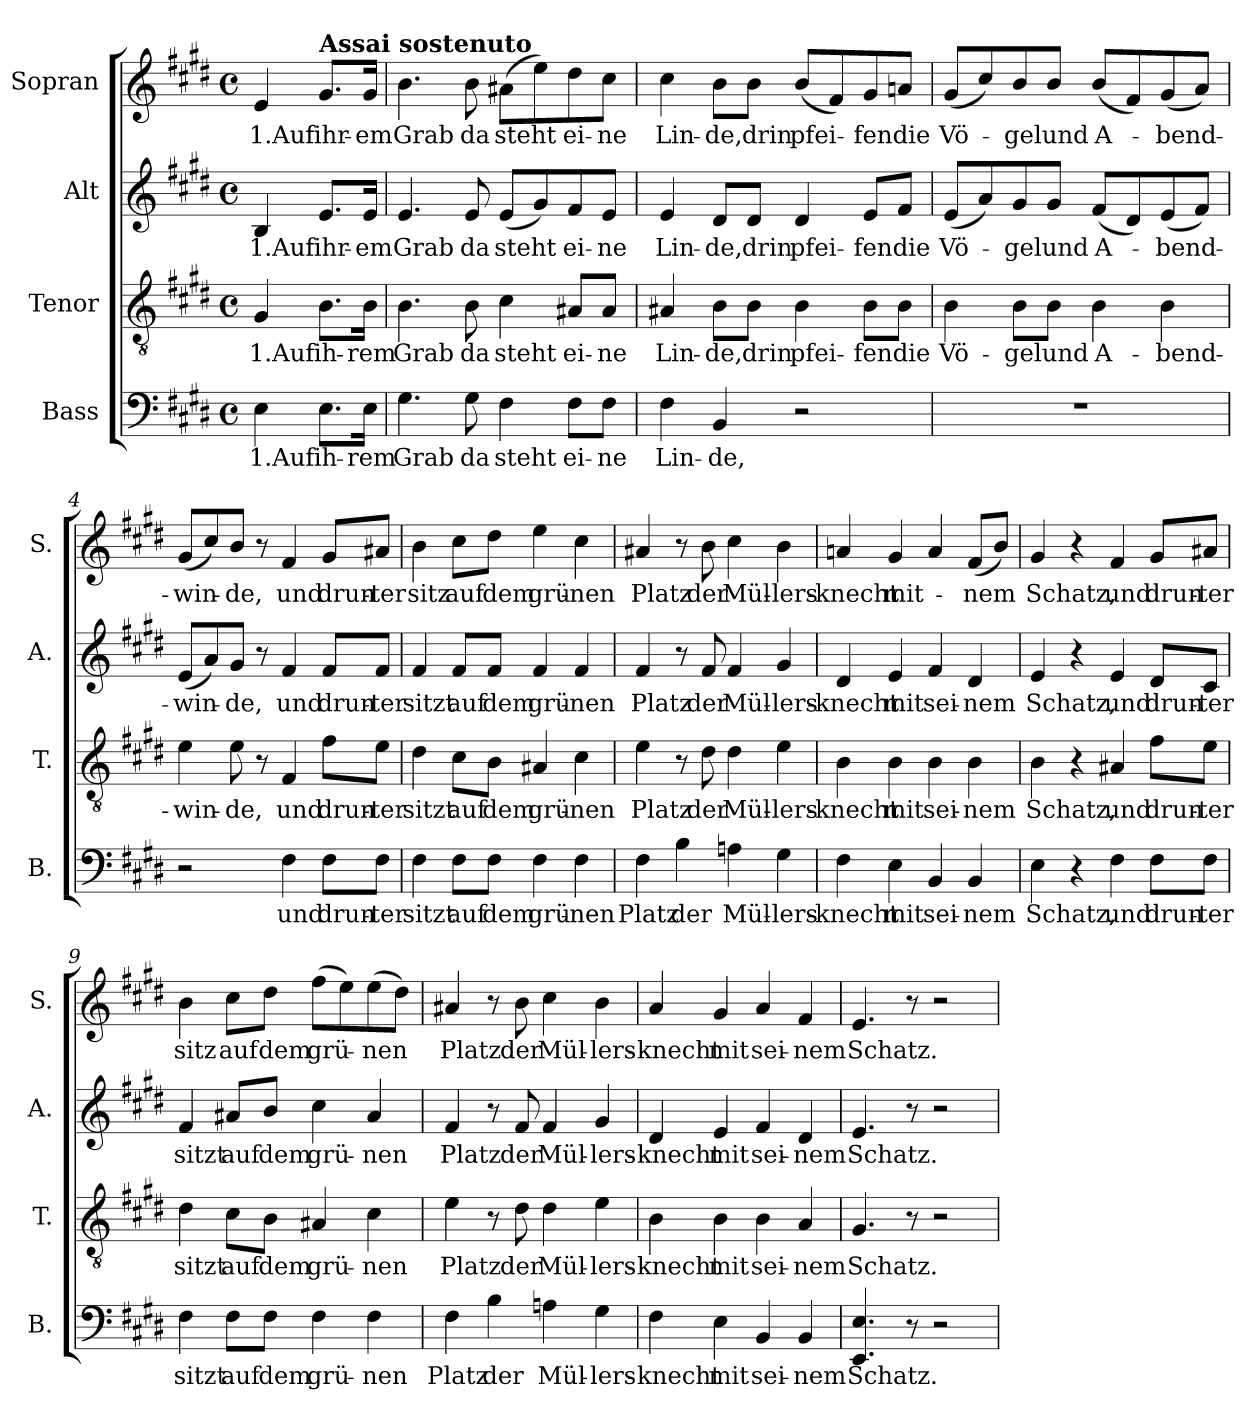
**kern	**text	**kern	**text	**kern	**text	**kern	**text
*part4	*part4	*part3	*part3	*part2	*part2	*part1	*part1
*staff4	*staff4	*staff3	*staff3	*staff2	*staff2	*staff1	*staff1
*I"Bass	*	*I"Tenor	*	*I"Alt	*	*I"Sopran	*
*I'B.	*	*I'T.	*	*I'A.	*	*I'S.	*
*clefF4	*	*clefGv2	*	*clefG2	*	*clefG2	*
*k[f#c#g#d#]	*	*k[f#c#g#d#]	*	*k[f#c#g#d#]	*	*k[f#c#g#d#]	*
*M4/4	*	*M4/4	*	*M4/4	*	*M4/4	*
*met(c)	*	*met(c)	*	*met(c)	*	*met(c)	*
*MM90	*	*MM90	*	*MM90	*	*MM90	*
=	=	=	=	=	=	=	=
!	!LO:LY:b	!	!LO:LY:b	!	!LO:LY:b	!	!LO:LY:b
4E\	1.Auf	4G#/	1.Auf	4B/	1.Auf	4e/	1.Auf
!	!	!	!	!	!	!LO:TX:a:B:t=Assai sostenuto	!
!	!LO:LY:b	!	!LO:LY:b	!	!LO:LY:b	!	!LO:LY:b
8.E\L	ih-	8.B\L	ih-	8.e/L	ihr-	8.g#/L	ihr-
!	!LO:LY:b	!	!LO:LY:b	!	!LO:LY:b	!	!LO:LY:b
16E\Jk	-rem	16B\Jk	-rem	16e/Jk	-em	16g#/Jk	-em
=1	=1	=1	=1	=1	=1	=1	=1
!	!LO:LY:b	!	!LO:LY:b	!	!LO:LY:b	!	!LO:LY:b
4.G#\	Grab	4.B\	Grab	4.e/	Grab	4.b\	Grab
!	!LO:LY:b	!	!LO:LY:b	!	!LO:LY:b	!	!LO:LY:b
8G#\	da	8B\	da	8e/	da	8b\	da
!	!LO:LY:b	!	!LO:LY:b	!	!LO:LY:b	!	!LO:LY:b
4F#\	steht	4c#\	steht	(<8e/L	steht	(>8a#X\L	steht
.	.	.	.	8g#/)	.	8ee\)	.
!	!LO:LY:b	!	!LO:LY:b	!	!LO:LY:b	!	!LO:LY:b
8F#\L	ei-	8A#X/L	ei-	8f#/	ei-	8dd#\	ei-
!	!LO:LY:b	!	!LO:LY:b	!	!LO:LY:b	!	!LO:LY:b
8F#\J	-ne	8A#/J	-ne	8e/J	-ne	8cc#\J	-ne
=2	=2	=2	=2	=2	=2	=2	=2
!	!LO:LY:b	!	!LO:LY:b	!	!LO:LY:b	!	!LO:LY:b
4F#\	Lin-	4A#X/	Lin-	4e/	Lin-	4cc#\	Lin-
!	!LO:LY:b	!	!LO:LY:b	!	!LO:LY:b	!	!LO:LY:b
4BB/	-de,	8B\L	-de,	8d#/L	-de,	8b\L	-de,
!	!	!	!LO:LY:b	!	!LO:LY:b	!	!LO:LY:b
.	.	8B\J	drin	8d#/J	drin	8b\J	drin
!	!	!	!LO:LY:b	!	!LO:LY:b	!	!LO:LY:b
2r	.	4B\	pfei-	4d#/	pfei-	(<8b/L	pfei-
.	.	.	.	.	.	8f#/)	.
!	!	!	!LO:LY:b	!	!LO:LY:b	!	!LO:LY:b
.	.	8B\L	-fen	8e/L	-fen	8g#/	-fen
!	!	!	!LO:LY:b	!	!LO:LY:b	!	!LO:LY:b
.	.	8B\J	die	8f#/J	die	8an/J	die
=3	=3	=3	=3	=3	=3	=3	=3
!	!	!	!LO:LY:b	!	!LO:LY:b	!	!LO:LY:b
1r	.	4B\	Vö-	(<8e/L	Vö-	(<8g#/L	Vö-
.	.	.	.	8a/)	.	8cc#/)	.
!	!	!	!LO:LY:b	!	!LO:LY:b	!	!LO:LY:b
.	.	8B\L	-gel	8g#/	-gel	8b/	-gel
!	!	!	!LO:LY:b	!	!LO:LY:b	!	!LO:LY:b
.	.	8B\J	und	8g#/J	und	8b/J	und
!	!	!	!LO:LY:b	!	!LO:LY:b	!	!LO:LY:b
.	.	4B\	A-	(<8f#/L	A-	(<8b/L	A-
.	.	.	.	8d#/)	.	8f#/)	.
!	!	!	!LO:LY:b	!	!LO:LY:b	!	!LO:LY:b
.	.	4B\	-bend-	(<8e/	-bend-	(<8g#/	-bend-
.	.	.	.	8f#/J)	.	8a/J)	.
!!LO:LB:g=z
=4	=4	=4	=4	=4	=4	=4	=4
!	!	!	!LO:LY:b	!	!LO:LY:b	!	!LO:LY:b
2r	.	4e\	-win-	(<8e/L	-win-	(<8g#/L	-win-
.	.	.	.	8a/)	.	8cc#/)	.
!	!	!	!LO:LY:b	!	!LO:LY:b	!	!LO:LY:b
.	.	8e\	-de,	8g#/J	-de,	8b/J	-de,
.	.	8r	.	8r	.	8r	.
!	!LO:LY:b	!	!LO:LY:b	!	!LO:LY:b	!	!LO:LY:b
4F#\	und	4F#/	und	4f#/	und	4f#/	und
!	!LO:LY:b	!	!LO:LY:b	!	!LO:LY:b	!	!LO:LY:b
8F#\L	drun-	8f#\L	drun-	8f#/L	drun-	8g#/L	drun-
!	!LO:LY:b	!	!LO:LY:b	!	!LO:LY:b	!	!LO:LY:b
8F#\J	-ter	8e\J	-ter	8f#/J	-ter	8a#X/J	-ter
=5	=5	=5	=5	=5	=5	=5	=5
!	!LO:LY:b	!	!LO:LY:b	!	!LO:LY:b	!	!LO:LY:b
4F#\	sitzt	4d#\	sitzt	4f#/	sitzt	4b\	sitz
!	!LO:LY:b	!	!LO:LY:b	!	!LO:LY:b	!	!LO:LY:b
8F#\L	auf	8c#\L	auf	8f#/L	auf	8cc#\L	auf
!	!LO:LY:b	!	!LO:LY:b	!	!LO:LY:b	!	!LO:LY:b
8F#\J	dem	8B\J	dem	8f#/J	dem	8dd#\J	dem
!	!LO:LY:b	!	!LO:LY:b	!	!LO:LY:b	!	!LO:LY:b
4F#\	grü-	4A#X/	grü-	4f#/	grü-	4ee\	grü-
!	!LO:LY:b	!	!LO:LY:b	!	!LO:LY:b	!	!LO:LY:b
4F#\	-nen	4c#\	-nen	4f#/	-nen	4cc#\	-nen
=6	=6	=6	=6	=6	=6	=6	=6
!	!LO:LY:b	!	!LO:LY:b	!	!LO:LY:b	!	!LO:LY:b
4F#\	Platz	4e\	Platz	4f#/	Platz	4a#X/	Platz
!	!LO:LY:b	!	!	!	!	!	!
4B\	der	8r	.	8r	.	8r	.
!	!	!	!LO:LY:b	!	!LO:LY:b	!	!LO:LY:b
.	.	8d#\	der	8f#/	der	8b\	der
!	!LO:LY:b	!	!LO:LY:b	!	!LO:LY:b	!	!LO:LY:b
4An\	Mül-	4d#\	Mül-	4f#/	Mül-	4cc#\	Mül-
!	!LO:LY:b	!	!LO:LY:b	!	!LO:LY:b	!	!LO:LY:b
4G#\	-lers-	4e\	-lers-	4g#/	-lers-	4b\	-lers-
=7	=7	=7	=7	=7	=7	=7	=7
!	!LO:LY:b	!	!LO:LY:b	!	!LO:LY:b	!	!LO:LY:b
4F#\	-knecht	4B\	-knecht	4d#/	-knecht	4an/	-knecht
!	!LO:LY:b	!	!LO:LY:b	!	!LO:LY:b	!	!LO:LY:b
4E\	mit	4B\	mit	4e/	mit	4g#/	mit-
!	!LO:LY:b	!	!LO:LY:b	!	!LO:LY:b	!	!
4BB/	sei-	4B\	sei-	4f#/	sei-	4a/	.
!	!LO:LY:b	!	!LO:LY:b	!	!LO:LY:b	!	!LO:LY:b
4BB/	-nem	4B\	-nem	4d#/	-nem	(<8f#/L	-nem
.	.	.	.	.	.	8b/J)	.
!!LO:PB:g=z
=8	=8	=8	=8	=8	=8	=8	=8
!	!LO:LY:b	!	!LO:LY:b	!	!LO:LY:b	!	!LO:LY:b
4E\	Schatz,	4B\	Schatz,	4e/	Schatz,	4g#/	Schatz,
4r	.	4r	.	4r	.	4r	.
!	!LO:LY:b	!	!LO:LY:b	!	!LO:LY:b	!	!LO:LY:b
4F#\	und	4A#X/	und	4e/	und	4f#/	und
!	!LO:LY:b	!	!LO:LY:b	!	!LO:LY:b	!	!LO:LY:b
8F#\L	drun-	8f#\L	drun-	8d#/L	drun-	8g#/L	drun-
!	!LO:LY:b	!	!LO:LY:b	!	!LO:LY:b	!	!LO:LY:b
8F#\J	-ter	8e\J	-ter	8c#/J	-ter	8a#X/J	-ter
=9	=9	=9	=9	=9	=9	=9	=9
!	!LO:LY:b	!	!LO:LY:b	!	!LO:LY:b	!	!LO:LY:b
4F#\	sitzt	4d#\	sitzt	4f#/	sitzt	4b\	sitz
!	!LO:LY:b	!	!LO:LY:b	!	!LO:LY:b	!	!LO:LY:b
8F#\L	auf	8c#\L	auf	8a#X/L	auf	8cc#\L	auf
!	!LO:LY:b	!	!LO:LY:b	!	!LO:LY:b	!	!LO:LY:b
8F#\J	dem	8B\J	dem	8b/J	dem	8dd#\J	dem
!	!LO:LY:b	!	!LO:LY:b	!	!LO:LY:b	!	!LO:LY:b
4F#\	grü-	4A#X/	grü-	4cc#\	grü-	(>8ff#\L	grü-
.	.	.	.	.	.	8ee\)	.
!	!LO:LY:b	!	!LO:LY:b	!	!LO:LY:b	!	!LO:LY:b
4F#\	-nen	4c#\	-nen	4a#/	-nen	(>8ee\	-nen
.	.	.	.	.	.	8dd#\J)	.
=10	=10	=10	=10	=10	=10	=10	=10
!	!LO:LY:b	!	!LO:LY:b	!	!LO:LY:b	!	!LO:LY:b
4F#\	Platz	4e\	Platz	4f#/	Platz	4a#X/	Platz
!	!LO:LY:b	!	!	!	!	!	!
4B\	der	8r	.	8r	.	8r	.
!	!	!	!LO:LY:b	!	!LO:LY:b	!	!LO:LY:b
.	.	8d#\	der	8f#/	der	8b\	der
!	!LO:LY:b	!	!LO:LY:b	!	!LO:LY:b	!	!LO:LY:b
4An\	Mül-	4d#\	Mül-	4f#/	Mül-	4cc#\	Mül-
!	!LO:LY:b	!	!LO:LY:b	!	!LO:LY:b	!	!LO:LY:b
4G#\	-lers-	4e\	-lers-	4g#/	-lers-	4b\	-lers-
=11	=11	=11	=11	=11	=11	=11	=11
!	!LO:LY:b	!	!LO:LY:b	!	!LO:LY:b	!	!LO:LY:b
4F#\	-knecht	4B\	-knecht	4d#/	-knecht	4a/	-knecht
!	!LO:LY:b	!	!LO:LY:b	!	!LO:LY:b	!	!LO:LY:b
4E\	mit	4B\	mit	4e/	mit	4g#/	mit
!	!LO:LY:b	!	!LO:LY:b	!	!LO:LY:b	!	!LO:LY:b
4BB/	sei-	4B\	sei-	4f#/	sei-	4a/	sei-
!	!LO:LY:b	!	!LO:LY:b	!	!LO:LY:b	!	!LO:LY:b
4BB/	-nem	4A/	-nem	4d#/	-nem	4f#/	-nem
!!LO:LB:g=z
=12	=12	=12	=12	=12	=12	=12	=12
!	!LO:LY:b	!	!LO:LY:b	!	!LO:LY:b	!	!LO:LY:b
4.EE/ 4.E/	Schatz.	4.G#/	Schatz.	4.e/	Schatz.	4.e/	Schatz.
8r	.	8r	.	8r	.	8r	.
2r	.	2r	.	2r	.	2r	.
=	=	=	=	=	=	=	=
*-	*-	*-	*-	*-	*-	*-	*-
